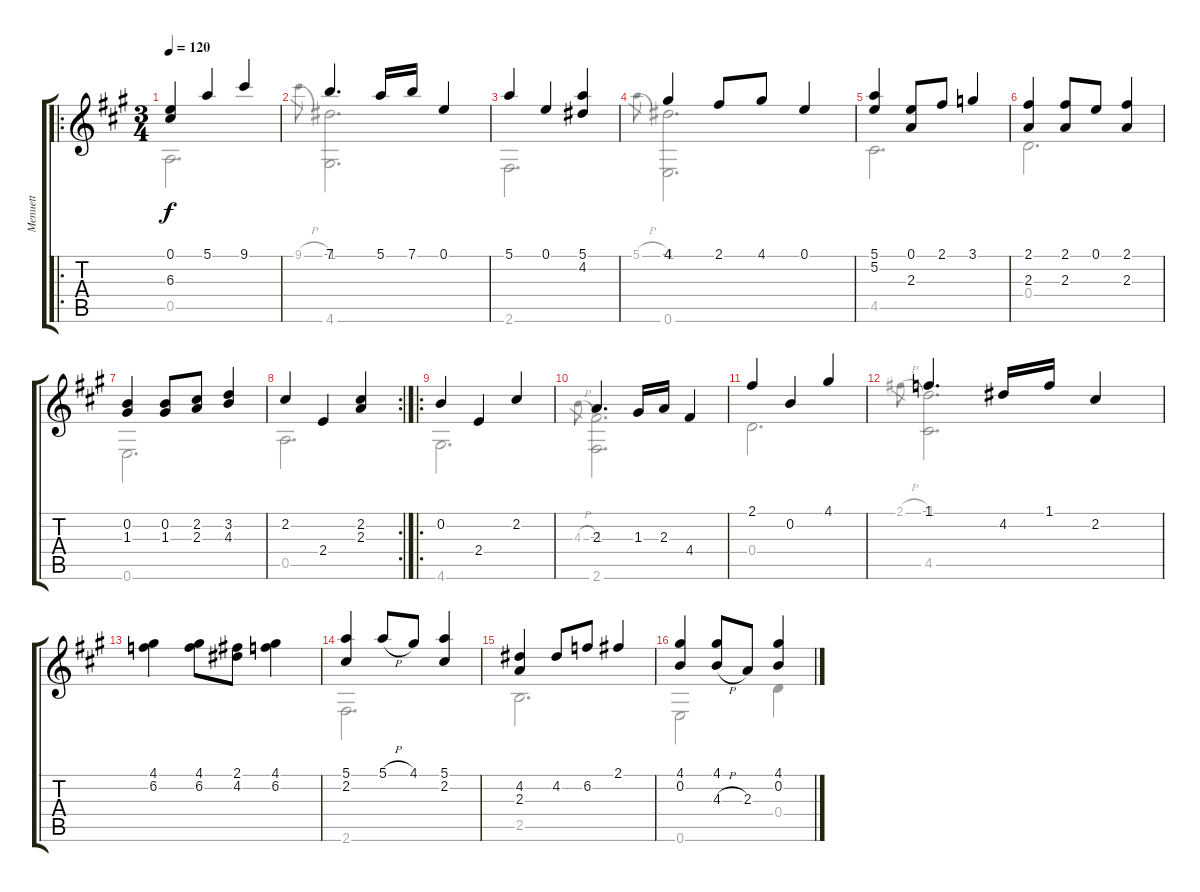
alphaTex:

\track ("Menuett" "Menuett") {instrument acousticguitarnylon}
\staff {score tabs}
\tuning (E4 B3 G3 D3 A2 E2) {hide}
\voice
\ro
\ts (3 4)
\tempo 120
\clef g2
\ks a
(0.1 6.3).4{dy f instrument acousticguitarnylon} 5.1.4 9.1.4 |
7.1.4{d} 5.1.16 7.1.16 0.1.4 |
5.1.4 0.1.4 (5.1 4.2).4 |
4.1.4 2.1.8 4.1.8 0.1.4 |
(5.1 5.2).4 (0.1 2.3).8 2.1.8 3.1.4 |
(2.1 2.3).4 (2.1 2.3).8 0.1.8 (2.1 2.3).4 |
(0.2 1.3).4 (0.2 1.3).8 (2.2 2.3).8 (3.2 4.3).4 |
\rc 2
2.2.4 2.4.4 (2.2 2.3).4 |
\ro
0.2.4 2.4.4 2.2.4 |
2.3.4{d} 1.3.16 2.3.16 4.4.4 |
2.1.4 0.2.4 4.1.4 |
1.1.4{d} 4.2.16 1.1.16 2.2.4 |
(4.1 6.2).4 (4.1 6.2).8 (2.1 4.2).8 (4.1 6.2).4 |
(5.1 2.2).4 5.1{h}.8 4.1.8 (5.1 2.2).4 |
(4.2 2.3).4 4.2.8 6.2.8 2.1.4 |
(4.1 0.2).4 (4.1 4.3{h}).8 2.3.8 (4.1 0.2).4
\voice
\clef g2
\ottava regular
\simile none
\ks a
0.5.2{d dy f} |
9.1{h}.8{gr} (-1.1 4.6).2{d} |
2.6.2{d} |
5.1{h}.8{gr} (-1.1 0.6).2{d} |
4.5.2{d} |
0.4.2{d} |
0.6.2{d} |
0.5.2{d} |
4.6.2{d} |
4.3{h}.8{gr} (-1.3 2.6).2{d} |
0.4.2{d} |
2.1{h}.8{gr} (-1.1 4.5).2{d} |
|
2.6.2{d} |
2.5.2{d} |
0.6.2 0.4.4
